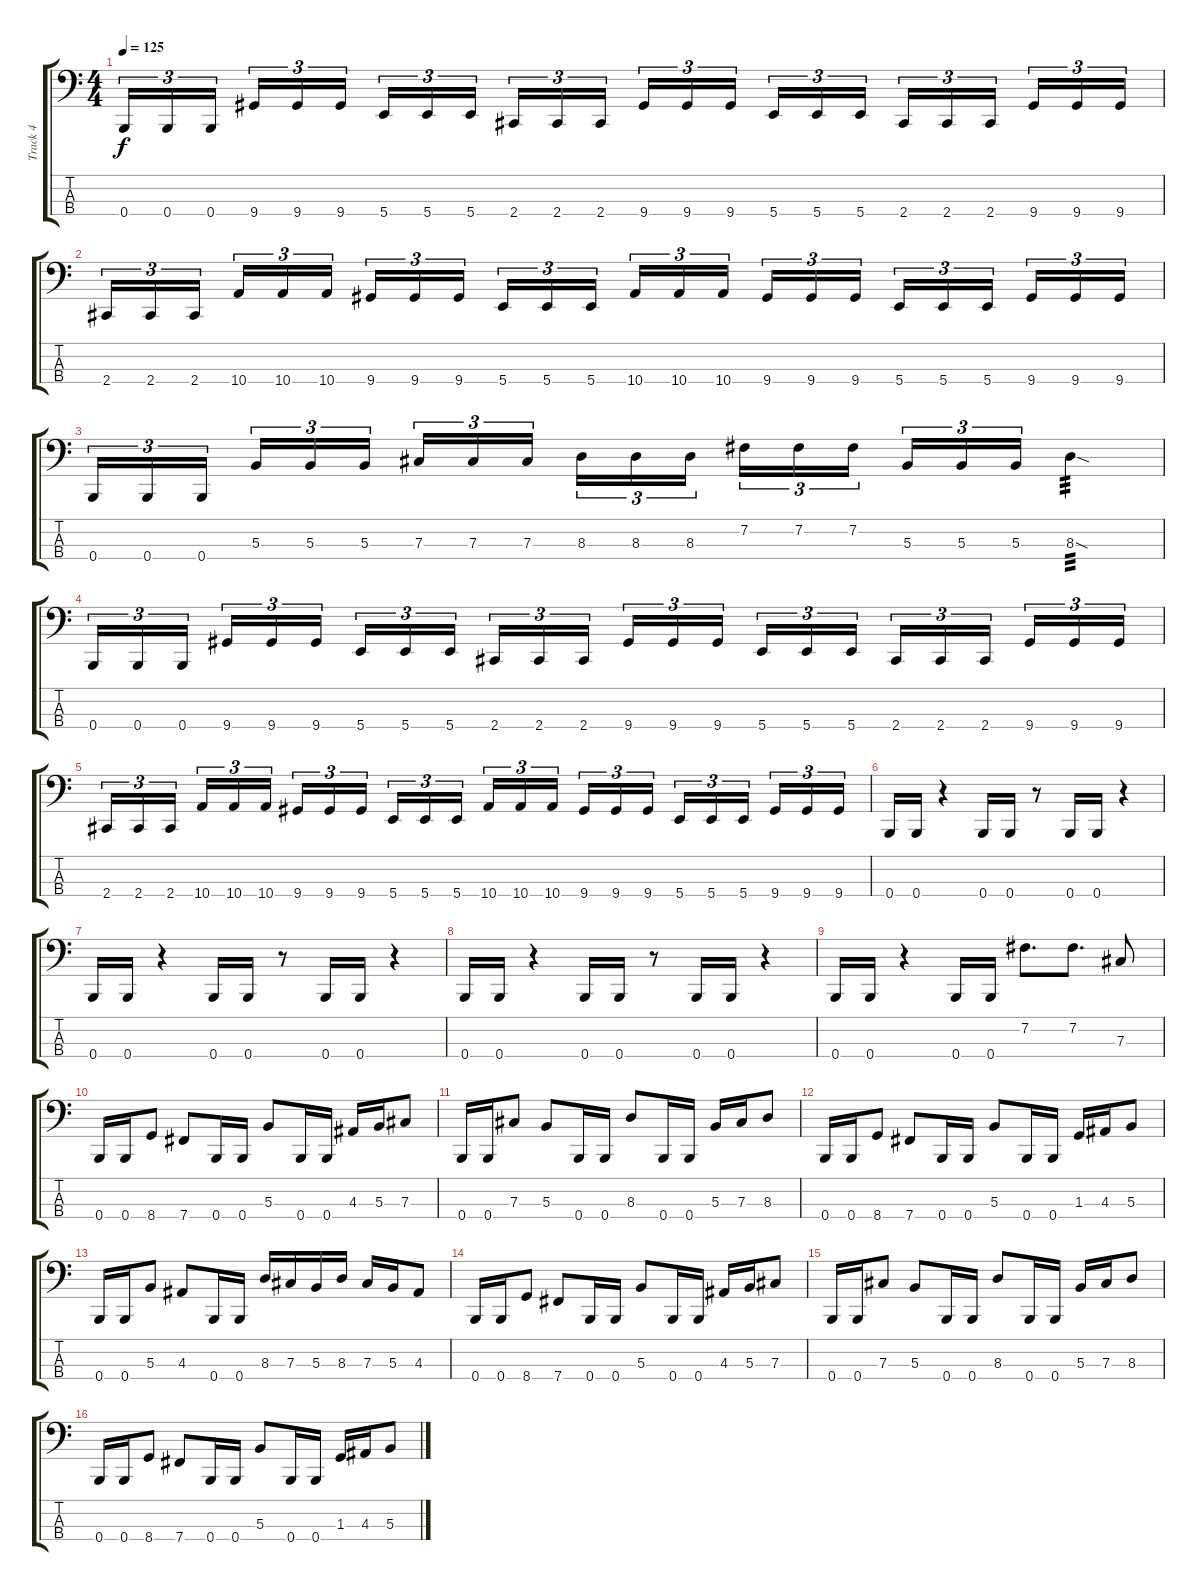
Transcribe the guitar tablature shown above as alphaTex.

\track ("Track 4" "Track 4") {instrument electricbasspick}
\staff {score tabs}
\tuning (E2 B1 Gb1 B0) {hide}
\ts (4 4)
\tempo 125
\clef f4
\ks c
0.4.16{tu (3 2) dy f} 0.4.16{tu (3 2)} 0.4.16{tu (3 2)} 9.4.16{tu (3 2)} 9.4.16{tu (3 2)} 9.4.16{tu (3 2)} 5.4.16{tu (3 2)} 5.4.16{tu (3 2)} 5.4.16{tu (3 2)} 2.4.16{tu (3 2)} 2.4.16{tu (3 2)} 2.4.16{tu (3 2)} 9.4.16{tu (3 2)} 9.4.16{tu (3 2)} 9.4.16{tu (3 2)} 5.4.16{tu (3 2)} 5.4.16{tu (3 2)} 5.4.16{tu (3 2)} 2.4.16{tu (3 2)} 2.4.16{tu (3 2)} 2.4.16{tu (3 2)} 9.4.16{tu (3 2)} 9.4.16{tu (3 2)} 9.4.16{tu (3 2)} |
2.4.16{tu (3 2)} 2.4.16{tu (3 2)} 2.4.16{tu (3 2)} 10.4.16{tu (3 2)} 10.4.16{tu (3 2)} 10.4.16{tu (3 2)} 9.4.16{tu (3 2)} 9.4.16{tu (3 2)} 9.4.16{tu (3 2)} 5.4.16{tu (3 2)} 5.4.16{tu (3 2)} 5.4.16{tu (3 2)} 10.4.16{tu (3 2)} 10.4.16{tu (3 2)} 10.4.16{tu (3 2)} 9.4.16{tu (3 2)} 9.4.16{tu (3 2)} 9.4.16{tu (3 2)} 5.4.16{tu (3 2)} 5.4.16{tu (3 2)} 5.4.16{tu (3 2)} 9.4.16{tu (3 2)} 9.4.16{tu (3 2)} 9.4.16{tu (3 2)} |
0.4.16{tu (3 2)} 0.4.16{tu (3 2)} 0.4.16{tu (3 2)} 5.3.16{tu (3 2)} 5.3.16{tu (3 2)} 5.3.16{tu (3 2)} 7.3.16{tu (3 2)} 7.3.16{tu (3 2)} 7.3.16{tu (3 2)} 8.3.16{tu (3 2)} 8.3.16{tu (3 2)} 8.3.16{tu (3 2)} 7.2.16{tu (3 2)} 7.2.16{tu (3 2)} 7.2.16{tu (3 2)} 5.3.16{tu (3 2)} 5.3.16{tu (3 2)} 5.3.16{tu (3 2)} 8.3{sod}.4{tp 3} |
0.4.16{tu (3 2)} 0.4.16{tu (3 2)} 0.4.16{tu (3 2)} 9.4.16{tu (3 2)} 9.4.16{tu (3 2)} 9.4.16{tu (3 2)} 5.4.16{tu (3 2)} 5.4.16{tu (3 2)} 5.4.16{tu (3 2)} 2.4.16{tu (3 2)} 2.4.16{tu (3 2)} 2.4.16{tu (3 2)} 9.4.16{tu (3 2)} 9.4.16{tu (3 2)} 9.4.16{tu (3 2)} 5.4.16{tu (3 2)} 5.4.16{tu (3 2)} 5.4.16{tu (3 2)} 2.4.16{tu (3 2)} 2.4.16{tu (3 2)} 2.4.16{tu (3 2)} 9.4.16{tu (3 2)} 9.4.16{tu (3 2)} 9.4.16{tu (3 2)} |
2.4.16{tu (3 2)} 2.4.16{tu (3 2)} 2.4.16{tu (3 2)} 10.4.16{tu (3 2)} 10.4.16{tu (3 2)} 10.4.16{tu (3 2)} 9.4.16{tu (3 2)} 9.4.16{tu (3 2)} 9.4.16{tu (3 2)} 5.4.16{tu (3 2)} 5.4.16{tu (3 2)} 5.4.16{tu (3 2)} 10.4.16{tu (3 2)} 10.4.16{tu (3 2)} 10.4.16{tu (3 2)} 9.4.16{tu (3 2)} 9.4.16{tu (3 2)} 9.4.16{tu (3 2)} 5.4.16{tu (3 2)} 5.4.16{tu (3 2)} 5.4.16{tu (3 2)} 9.4.16{tu (3 2)} 9.4.16{tu (3 2)} 9.4.16{tu (3 2)} |
0.4.16 0.4.16 r.4 0.4.16 0.4.16 r.8 0.4.16 0.4.16 r.4 |
0.4.16 0.4.16 r.4 0.4.16 0.4.16 r.8 0.4.16 0.4.16 r.4 |
0.4.16 0.4.16 r.4 0.4.16 0.4.16 r.8 0.4.16 0.4.16 r.4 |
0.4.16 0.4.16 r.4 0.4.16 0.4.16 7.2.8{d} 7.2.8{d} 7.3.8 |
0.4.16 0.4.16 8.4.8 7.4.8 0.4.16 0.4.16 5.3.8 0.4.16 0.4.16 4.3.16 5.3.16 7.3.8 |
0.4.16 0.4.16 7.3.8 5.3.8 0.4.16 0.4.16 8.3.8 0.4.16 0.4.16 5.3.16 7.3.16 8.3.8 |
0.4.16 0.4.16 8.4.8 7.4.8 0.4.16 0.4.16 5.3.8 0.4.16 0.4.16 1.3.16 4.3.16 5.3.8 |
0.4.16 0.4.16 5.3.8 4.3.8 0.4.16 0.4.16 8.3.16 7.3.16 5.3.16 8.3.16 7.3.16 5.3.16 4.3.8 |
0.4.16 0.4.16 8.4.8 7.4.8 0.4.16 0.4.16 5.3.8 0.4.16 0.4.16 4.3.16 5.3.16 7.3.8 |
0.4.16 0.4.16 7.3.8 5.3.8 0.4.16 0.4.16 8.3.8 0.4.16 0.4.16 5.3.16 7.3.16 8.3.8 |
0.4.16 0.4.16 8.4.8 7.4.8 0.4.16 0.4.16 5.3.8 0.4.16 0.4.16 1.3.16 4.3.16 5.3.8
